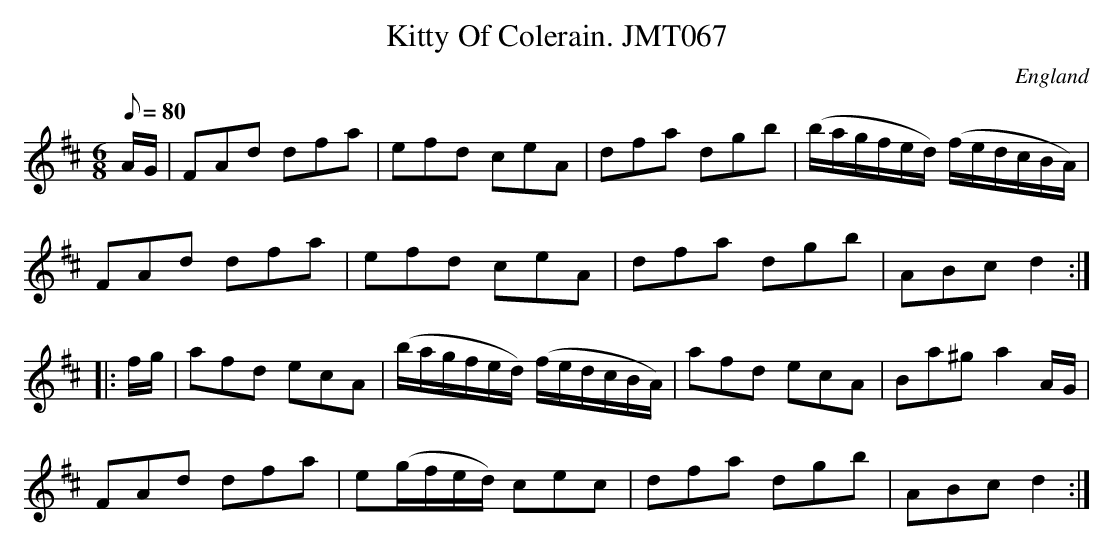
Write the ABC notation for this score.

X:1
T:Kitty Of Colerain. JMT067
M:6/8
L:1/8
Q:80
O:England
K:D
A/G/|FAd dfa|efd ceA|dfa dgb|(b/a/g/f/e/d/) (f/e/d/c/B/A/)|!
FAd dfa|efd ceA|dfa dgb|ABcd2:|!
|:f/g/|afd ecA|(b/a/g/f/e/d/) (f/e/d/c/B/A/)|afd ecA|Ba^g a2A/G/|!
FAd dfa|e(g/f/e/d/) cec|dfa dgb|ABcd2:|]
